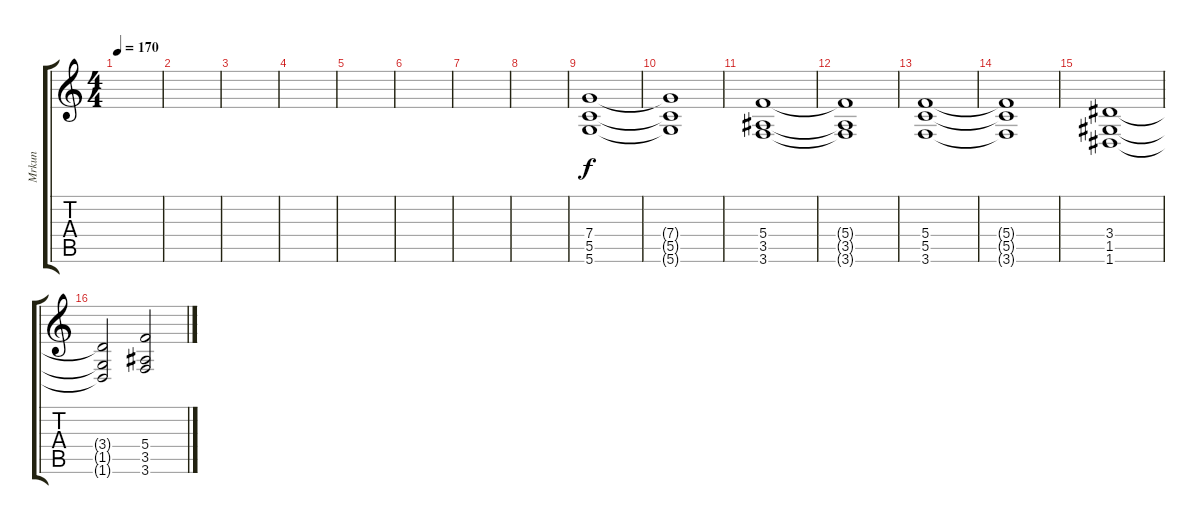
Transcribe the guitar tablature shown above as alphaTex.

\track ("Mrkun" "Mrkun") {instrument distortionguitar}
\staff {score tabs}
\tuning (D4 A3 F3 C3 G2 D2) {hide}
\ts (4 4)
\tempo 170
\clef g2
\ks c
|
|
|
|
|
|
|
|
(7.4 5.5 5.6).1 |
(7.4{t} 5.5{t} 5.6{t}).1 |
(5.4 3.5 3.6).1 |
(5.4{t} 3.5{t} 3.6{t}).1 |
(5.4 5.5 3.6).1 |
(5.4{t} 5.5{t} 3.6{t}).1 |
(3.4 1.5 1.6).1 |
(3.4{t} 1.5{t} 1.6{t}).2 (5.4 3.5 3.6).2
